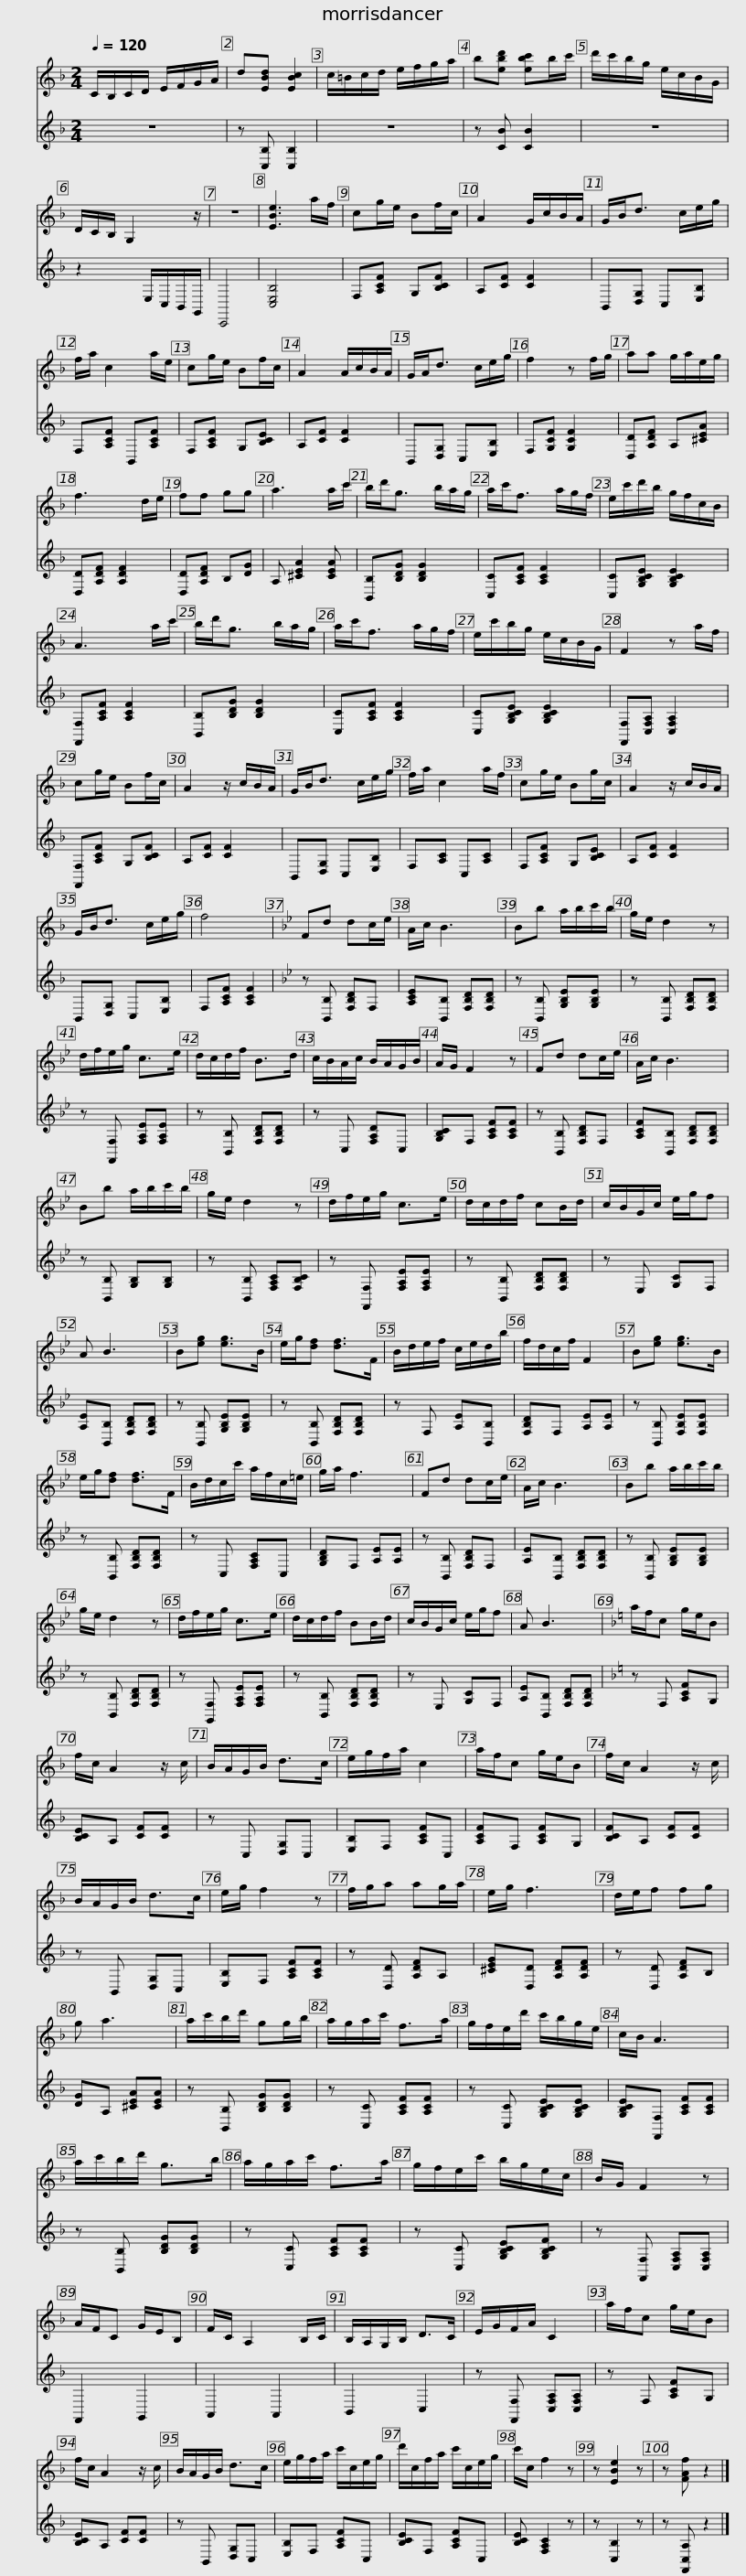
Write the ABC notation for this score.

X:1
%%score 1 2
L:1/8
Q:1/4=120
M:2/4
I:linebreak $
K:F
V:1 treble
V:2 treble
V:1
 C/B,/C/D/ E/F/G/A/ | d[EBd] [EBc]2 | c/=B/c/d/ e/f/g/a/ | b[ebd'] [ebc']b/c'/ | d'/c'/b/g/ e/c/B/G/ |$ %5
 D/C/B,/ G,2 z/ | z4 | [EBe]3 a/f/ | cg/e/ Bf/c/ | A2 G/c/B/A/ | %10
 G/B<d c/e/g/ | f/a/ c2 a/e/ |$ cg/e/ Bf/c/ | A2 A/c/B/A/ | G/A<d c/e/g/ | %15
 f2 z f/g/ | aa g/a/e/g/ | f3 d/e/ | ff gg |$ a3 a/c'/ | %20
 b/d'<g b/a/g/ | a/c'<f a/g/f/ | e/c'/d'/b/ g/f/c/B/ | A3 a/c'/ | b/d'<g b/a/g/ |$ %25
 a/c'<f a/g/f/ | e/c'/b/g/ e/c/B/G/ | F2 z a/f/ | cg/e/ Bf/c/ | A2 z/ c/B/A/ | %30
 G/B<d c/e/g/ |$ f/a/ c2 a/f/ | cg/e/ Bg/c/ | A2 z/ c/B/A/ | G/B<d c/e/g/ | %35
 f4 |[K:Bb] Fd dc/e/ | A/c/ B3 |$ Bb a/b/c'/b/ | g/e/ d2 z | %40
 d/f/e/g/ c>e | d/c/d/f/ B>d | c/B/A/c/ B/A/G/B/ | A/G/ F2 z |$ Fd dc/e/ | %45
 A/c/ B3 | Bb a/b/c'/b/ | g/e/ d2 z | d/f/e/g/ c>e | d/c/d/f/ cB/d/ | %50
 c/B/G/c/ e/g/f |$ A B3 | B[eg] [eg]>B | e/g/[df] [df]>F | B/d/e/f/ c/e/d/b/ | %55
 f/d/c/f/ F2 | B[eg] [eg]>B | e/g/[df] [df]>F |$ B/d/c/c'/ a/f/c/=e/ | g/a/ f3 | %60
 Fd dc/e/ | A/c/ B3 | Bb a/b/c'/b/ | g/e/ d2 z |$ d/f/e/g/ c>e | %65
 d/c/d/f/ BB/d/ | c/B/G/c/ e/g/f | A B3 |[K:F] a/f/c g/e/B | f/c/ A2 z/ c/ |$ %70
 B/A/G/B/ d>c | e/g/f/a/ c2 | a/f/c g/e/B | f/c/ A2 z/ c/ | B/A/G/B/ d>c | %75
 e/g/ f2 z | f/g/a ag/a/ |$ e/g/ f3 | d/e/f fg | g a3 | %80
 a/c'/b/d'/ gg/b/ | a/g/a/c'/ f>a | g/f/e/d'/ c'/b/g/e/ |$ c/B/ A3 | a/c'/b/d'/ g>b | %85
 a/g/a/c'/ f>a | g/f/e/c'/ b/g/e/c/ | B/G/ F2 z | A/F/C G/E/B, |$ F/C/ A,2 B,/C/ | %90
 B,/A,/G,/B,/ D>C | E/G/F/A/ C2 | a/f/c g/e/B | f/c/ A2 z/ c/ | B/A/G/B/ d>c |$ %95
 e/g/f/a/ c'/c/e/g/ | d'/c/f/a/ c'/c/e/g/ | c'/c/ f2 z | z [EBe]2 z | z [FAf] z2 |] %100
V:2
 z4 | z [C,B,] [C,B,]2 | z4 | z [CB] [CB]2 | z4 |$ %5
 z2 E,/C,/B,,/G,,/ | C,,4 | [C,E,B,]4 | F,[A,CF] G,[B,CF] | A,[CF] [CF]2 | %10
 B,,[D,G,] C,[E,B,] | F,[A,CF] B,,[A,CF] |$ F,[A,CF] G,[B,CE] | A,[CF] [CF]2 | B,,[D,G,] C,[E,B,] | %15
 F,[G,CF] [G,CF]2 | [D,D][A,DF] A,[^CEA] | [D,D][A,DF] [A,DF]2 | [D,D][A,DF] B,[DG] |$ A, [^CEA]2 [CEA] | %20
 [B,,B,][B,DG] [B,DG]2 | [C,C][A,CF] [A,CF]2 | [C,C][G,B,CE] [G,B,CE]2 | [F,,F,][A,CF] [A,CF]2 | [B,,B,][B,DG] [B,DG]2 |$ %25
 [C,C][A,CF] [A,CF]2 | [C,C][G,B,CE] [G,B,CE]2 | [F,,F,][C,F,A,] [C,F,A,]2 | [F,,F,][A,CF] G,[B,CF] | A,[CF] [CF]2 | %30
 B,,[D,G,] C,[E,B,] |$ F,[A,C] C,[A,C] | F,[A,CF] G,[B,CE] | A,[CF] [CF]2 | B,,[D,G,] C,[E,B,] | %35
 F,[A,CF] [A,CF]2 |[K:Bb] z [B,,B,] [F,B,D]F, | [A,CE][B,,B,] [F,B,D][F,B,D] |$ z [B,,B,] [G,B,E][G,B,E] | z [B,,B,] [F,B,D][F,B,D] | %40
 z [F,,F,] [F,A,E][F,A,E] | z [B,,B,] [F,B,D][F,B,D] | z C, [F,A,D]C, | [G,B,C]F, [A,CF][A,CF] |$ z [B,,B,] [F,B,D]F, | %45
 [A,CF][B,,B,] [F,B,D][F,B,D] | z [B,,B,] [G,B,][G,B,] | z [B,,B,] [F,A,C][F,B,C] | z [F,,F,] [F,A,E][F,A,E] | z [B,,B,] [F,B,D][F,B,D] | %50
 z E, [G,C]F, |$ [A,E][B,,B,] [F,B,D][F,B,D] | z [B,,B,] [G,B,E][G,B,E] | z [B,,B,] [F,B,D][F,B,D] | z F, [A,E][B,,B,] | %55
 [F,B,D]F, [A,E][A,E] | z [B,,B,] [F,B,E][F,B,E] | z [B,,B,] [F,B,D][F,B,D] |$ z C, [F,A,C]C, | [G,B,D]F, [A,E][A,E] | %60
 z [B,,B,] [F,B,D]F, | [A,E][B,,B,] [F,B,D][F,B,D] | z [B,,B,] [G,B,E][G,B,E] | z [B,,B,] [F,B,D][F,B,D] |$ z [G,,F,] [F,A,E][F,A,E] | %65
 z [B,,B,] [F,B,D][F,B,D] | z E, [G,C]F, | [A,E][B,,B,] [F,B,D][F,B,D] |[K:F] z F, [A,CF]G, | [B,CE]A, [CF][CF] |$ %70
 z C, [D,G,]C, | [E,B,]F, [A,CF]C, | [A,CF]F, [A,CF]G, | [B,CF]A, [CF][CF] | z B,, [D,G,]C, | %75
 [E,B,]F, [A,CF][A,CF] | z [D,D] [A,DF]A, |$ [^CEG][D,D] [A,DF][A,DF] | z [D,D] [A,DF]B, | [DG]A, [^CEA][CEA] | %80
 z [B,,B,] [B,DG][B,DG] | z [C,C] [A,CF][A,CF] | z [C,C] [G,B,CE][G,B,CE] |$ [G,B,CE][F,,F,] [A,CF][A,CF] | z [B,,B,] [B,DG][B,DG] | %85
 z [C,C] [A,CF][A,CF] | z [C,C] [G,B,CE][G,B,CF] | z [F,,F,] [C,F,A,][C,F,A,] | F,,2 G,,2 |$ A,,2 A,,2 | %90
 B,,2 C,2 | z [F,,F,] [C,F,A,][C,F,A,] | z F, [A,CF]G, | [B,CE]A, [CF][CF] | z B,, [D,G,]C, |$ %95
 [E,B,]F, [A,CF]C, | [B,CE]F, [A,CF]C, | [B,CE] [F,A,C]2 z | z [C,B,]2 z | z [F,,C,A,] z2 |] %100
